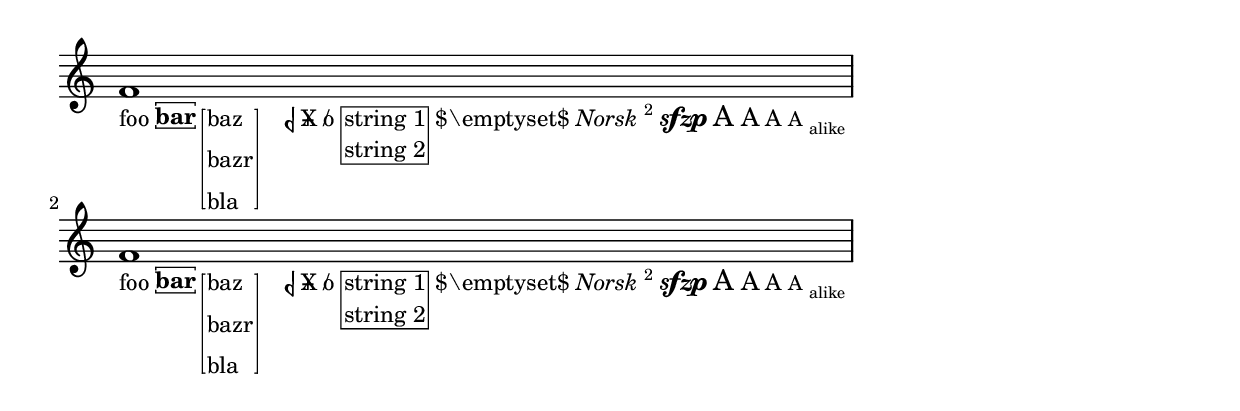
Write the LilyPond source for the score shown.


\header {

    texidoc = "There is a Scheme macro @code{markup} to produce markup
    texts using a similar syntax as @code{\\markup}.

"

    }
\version "2.5.2"
\score {
     {
        \fatText
        f'1-\markup {
            foo
            \raise #0.2 \hbracket \bold bar
            \override #'(baseline-skip . 4)

            \bracket \column { baz bazr bla }
            \hspace #2.0
            \override #'(font-encoding . fetaMusic) {
                \lookup #"noteheads-0"
            }
            \musicglyph #"accidentals.-1"
            \combine "X" "+"   
            \combine "o" "/"
            \box \column { \line { "string 1" } \line { "string 2" } }
            "$\\emptyset$"
            \italic Norsk
            \super "2"
            \dynamic sfzp
            \huge { "A" \smaller "A" \smaller \smaller "A"
                    \smaller \smaller \smaller "A" }
            \sub "alike"
        }	
        \break
        f'1-#(markup* 
              "foo"
              #:raise 0.2 #:hbracket #:bold "bar"
              #:override '(baseline-skip . 4) 
              #:bracket #:column ( "baz" "bazr" "bla" )
              #:hspace 2.0
              #:override '(font-encoding . fetaMusic) #:line (#:lookup "noteheads-0" 
                                                       )
              #:musicglyph "accidentals.-1"
              #:combine "X" "+"   
              #:combine "o" "/"
              #:box #:column ("string 1" "string 2")
              "$\\emptyset$"
              #:italic "Norsk"
              #:super "2"
              #:dynamic "sfzp"
              #:huge #:line ("A" #:smaller "A" #:smaller #:smaller "A" 
                             #:smaller #:smaller #:smaller "A")
              #:sub "alike")
    }
    \layout { 
        raggedright = ##t
        indent = #0
        \context {
            \Staff
            \remove Time_signature_engraver 
        }
    }
}
